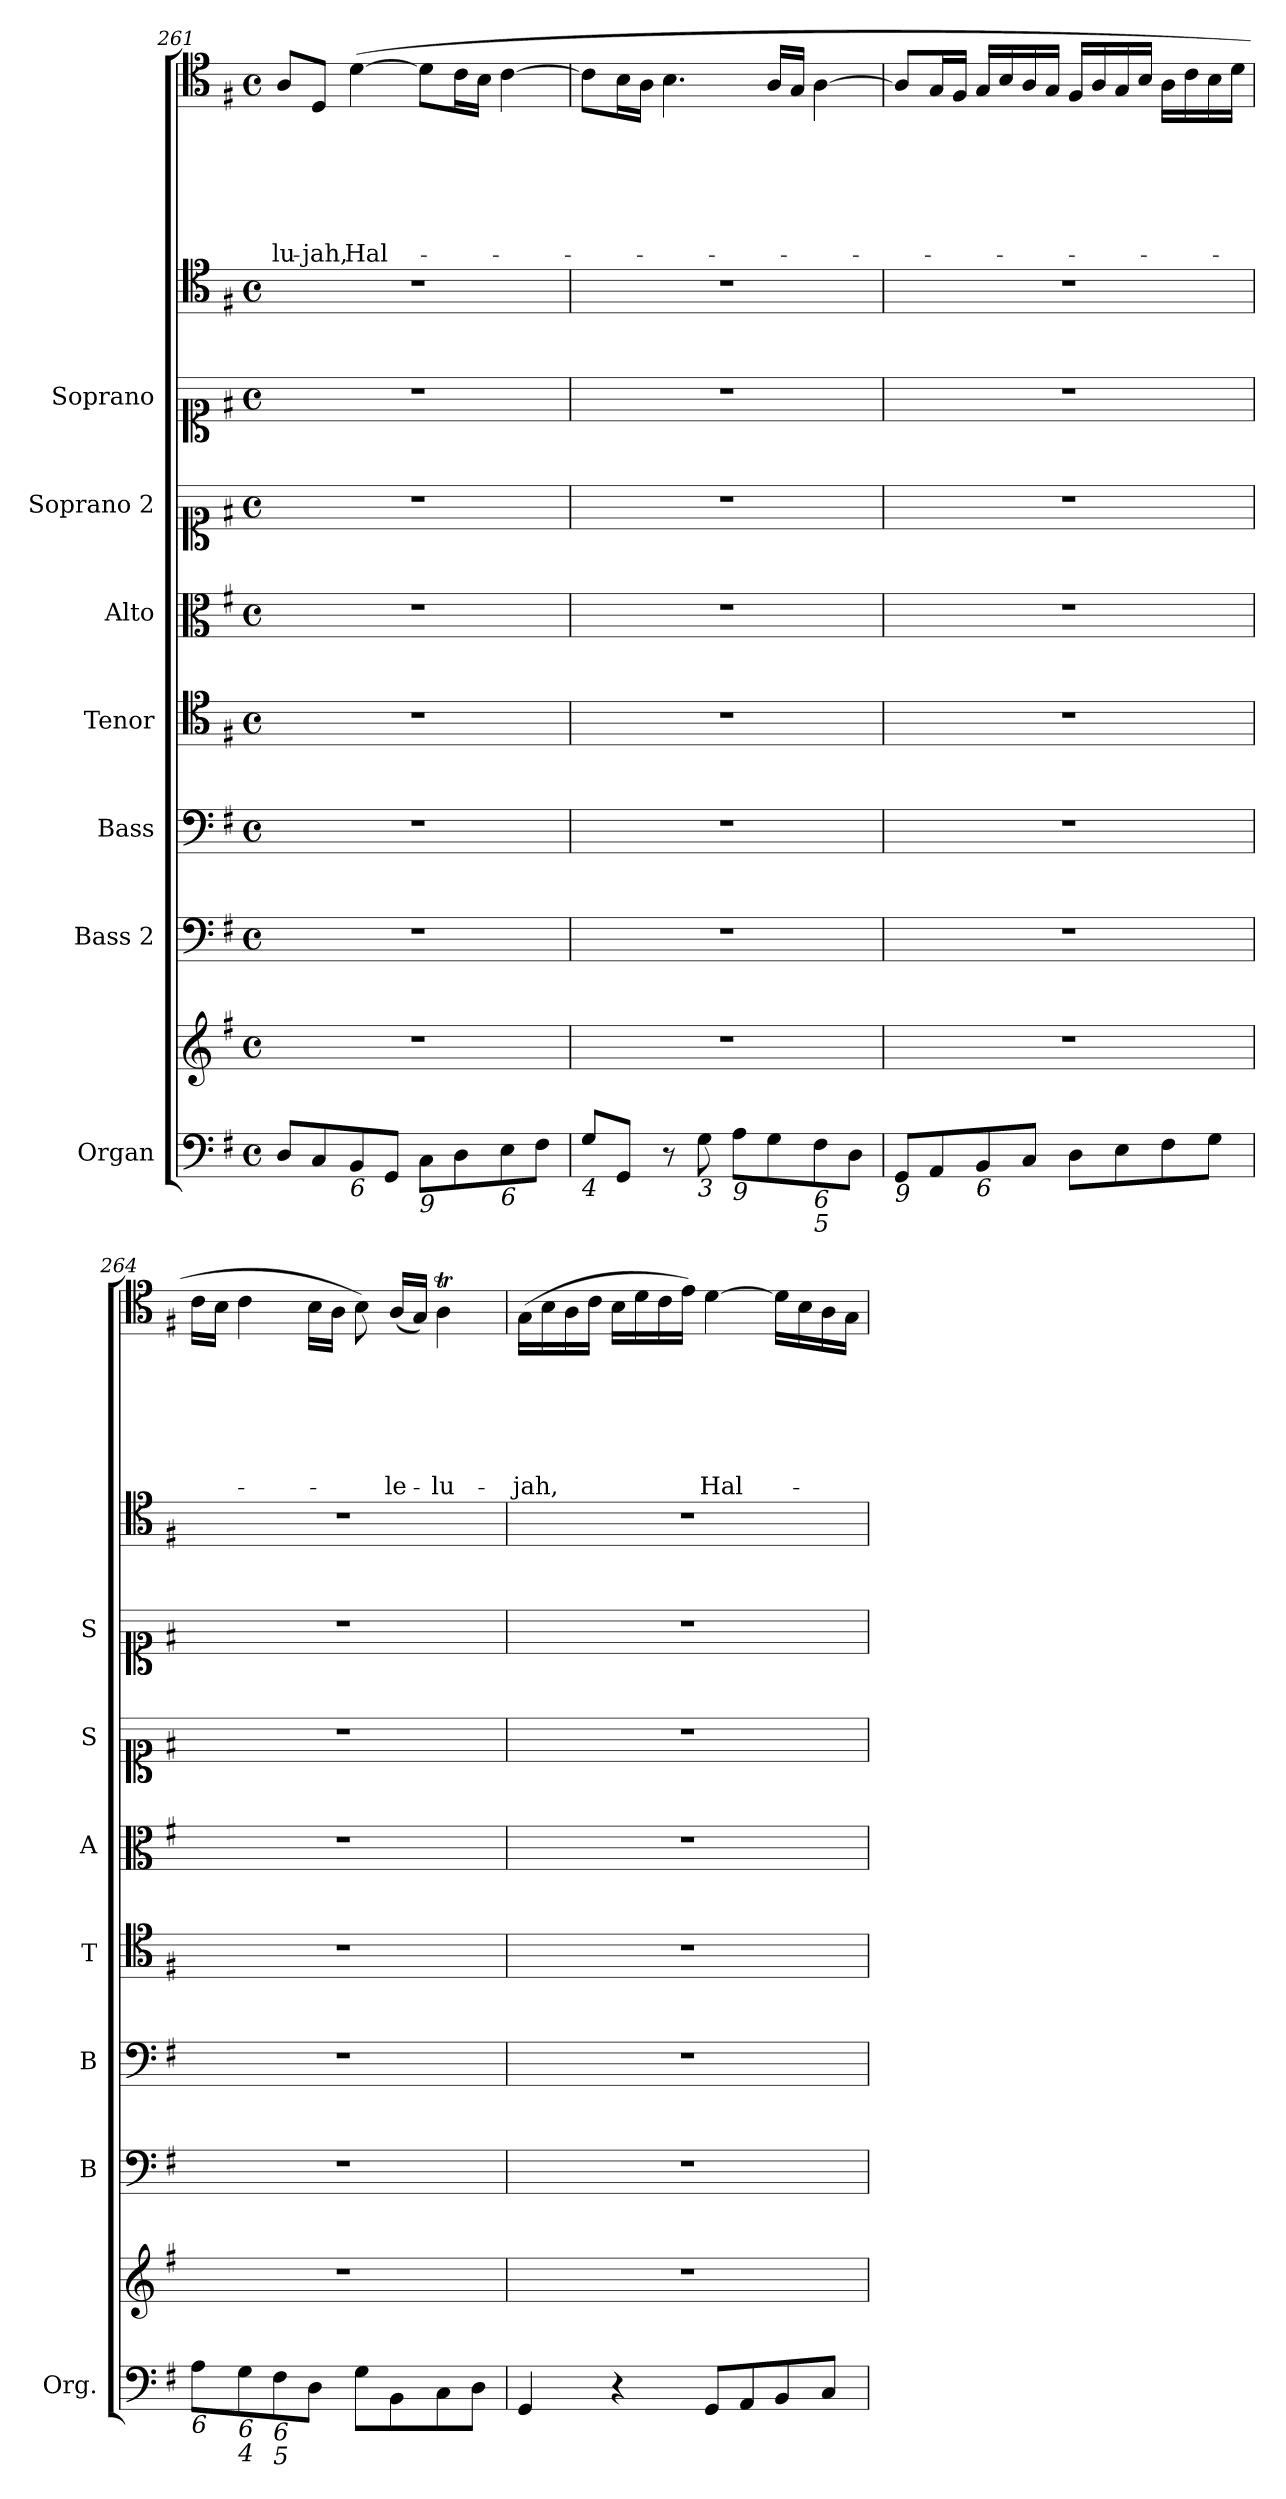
**kern	**kern	**kern	**kern	**kern	**kern	**kern	**kern	**kern	**kern	**text	**text	**text	**text	**text	**text
*part9	*part9	*part8	*part7	*part6	*part5	*part4	*part3	*part2	*part1	*part1	*part1	*part1	*part1	*part1	*part1
*staff10	*staff9	*staff8	*staff7	*staff6	*staff5	*staff4	*staff3	*staff2	*staff1	*staff1	*staff1	*staff1	*staff1	*staff1	*staff1
*I"Organ	*	*I"Bass 2	*I"Bass	*I"Tenor	*I"Alto	*I"Soprano 2	*I"Soprano	*	*	*	*	*	*	*	*
*I'Org.	*	*I'B	*I'B	*I'T	*I'A	*I'S	*I'S	*	*	*	*	*	*	*	*
*clefF4	*clefG2	*clefF4	*clefF4	*clefC4	*clefC3	*clefC1	*clefC1	*clefC4	*clefC4	*	*	*	*	*	*
*k[f#]	*k[f#]	*k[f#]	*k[f#]	*k[f#]	*k[f#]	*k[f#]	*k[f#]	*k[f#]	*k[f#]	*	*	*	*	*	*
*G:	*G:	*G:	*G:	*G:	*G:	*G:	*G:	*G:	*G:	*	*	*	*	*	*
*M4/4	*M4/4	*M4/4	*M4/4	*M4/4	*M4/4	*M4/4	*M4/4	*M4/4	*M4/4	*	*	*	*	*	*
*met(c)	*met(c)	*met(c)	*met(c)	*met(c)	*met(c)	*met(c)	*met(c)	*met(c)	*met(c)	*	*	*	*	*	*
=261	=261	=261	=261	=261	=261	=261	=261	=261	=261	=261	=261	=261	=261	=261	=261
!	!	!	!	!	!	!	!	!	!	!	!	!	!	!	!LO:LY:b
8D/L	1r	1r	1r	1r	1r	1r	1r	1r	8A/L	.	.	.	.	.	-lu-
!	!	!	!	!	!	!	!	!	!	!	!	!	!	!	!LO:LY:b
8C/	.	.	.	.	.	.	.	.	8D/J	.	.	.	.	.	-jah,
!LO:TX:b:i:t=6	!	!	!	!	!	!	!	!	!	!	!	!	!	!	!
!	!	!	!	!	!	!	!	!	!	!	!	!	!	!	!LO:LY:b
8BB/	.	.	.	.	.	.	.	.	(>[4d\	.	.	.	.	.	Hal-
8GG/J	.	.	.	.	.	.	.	.	.	.	.	.	.	.	.
!LO:TX:b:i:t=9	!	!	!	!	!	!	!	!	!	!	!	!	!	!	!
8C\L	.	.	.	.	.	.	.	.	8d\L]	.	.	.	.	.	.
8D\	.	.	.	.	.	.	.	.	16c\L	.	.	.	.	.	.
.	.	.	.	.	.	.	.	.	16B\JJ	.	.	.	.	.	.
!LO:TX:b:i:t=6	!	!	!	!	!	!	!	!	!	!	!	!	!	!	!
8E\	.	.	.	.	.	.	.	.	[4c\	.	.	.	.	.	.
8F#\J	.	.	.	.	.	.	.	.	.	.	.	.	.	.	.
=262	=262	=262	=262	=262	=262	=262	=262	=262	=262	=262	=262	=262	=262	=262	=262
!LO:TX:b:i:t=4	!	!	!	!	!	!	!	!	!	!	!	!	!	!	!
8G/L	1r	1r	1r	1r	1r	1r	1r	1r	8c\L]	.	.	.	.	.	.
8GG/J	.	.	.	.	.	.	.	.	16B\L	.	.	.	.	.	.
.	.	.	.	.	.	.	.	.	16A\JJ	.	.	.	.	.	.
8r	.	.	.	.	.	.	.	.	4.B\	.	.	.	.	.	.
!LO:TX:b:i:t=3	!	!	!	!	!	!	!	!	!	!	!	!	!	!	!
8G\	.	.	.	.	.	.	.	.	.	.	.	.	.	.	.
!LO:TX:b:i:t=9	!	!	!	!	!	!	!	!	!	!	!	!	!	!	!
8A\L	.	.	.	.	.	.	.	.	.	.	.	.	.	.	.
8G\	.	.	.	.	.	.	.	.	16A/LL	.	.	.	.	.	.
.	.	.	.	.	.	.	.	.	16G/JJ	.	.	.	.	.	.
!LO:TX:b:i:t=6	!	!	!	!	!	!	!	!	!	!	!	!	!	!	!
!LO:TX:b:i:t=5	!	!	!	!	!	!	!	!	!	!	!	!	!	!	!
8F#\	.	.	.	.	.	.	.	.	[4A\	.	.	.	.	.	.
8D\J	.	.	.	.	.	.	.	.	.	.	.	.	.	.	.
!!LO:PB:g=z
=263	=263	=263	=263	=263	=263	=263	=263	=263	=263	=263	=263	=263	=263	=263	=263
!LO:TX:b:i:t=9	!	!	!	!	!	!	!	!	!	!	!	!	!	!	!
8GG/L	1r	1r	1r	1r	1r	1r	1r	1r	8A/L]	.	.	.	.	.	.
8AA/	.	.	.	.	.	.	.	.	16G/L	.	.	.	.	.	.
.	.	.	.	.	.	.	.	.	16F#/JJ	.	.	.	.	.	.
!LO:TX:b:i:t=6	!	!	!	!	!	!	!	!	!	!	!	!	!	!	!
8BB/	.	.	.	.	.	.	.	.	16G/LL	.	.	.	.	.	.
.	.	.	.	.	.	.	.	.	16B/	.	.	.	.	.	.
8C/J	.	.	.	.	.	.	.	.	16A/	.	.	.	.	.	.
.	.	.	.	.	.	.	.	.	16G/JJ	.	.	.	.	.	.
8D\L	.	.	.	.	.	.	.	.	16F#/LL	.	.	.	.	.	.
.	.	.	.	.	.	.	.	.	16A/	.	.	.	.	.	.
8E\	.	.	.	.	.	.	.	.	16G/	.	.	.	.	.	.
.	.	.	.	.	.	.	.	.	16B/JJ	.	.	.	.	.	.
8F#\	.	.	.	.	.	.	.	.	16A\LL	.	.	.	.	.	.
.	.	.	.	.	.	.	.	.	16c\	.	.	.	.	.	.
8G\J	.	.	.	.	.	.	.	.	16B\	.	.	.	.	.	.
.	.	.	.	.	.	.	.	.	16d\JJ	.	.	.	.	.	.
=264	=264	=264	=264	=264	=264	=264	=264	=264	=264	=264	=264	=264	=264	=264	=264
!LO:TX:b:i:t=6	!	!	!	!	!	!	!	!	!	!	!	!	!	!	!
8A\L	1r	1r	1r	1r	1r	1r	1r	1r	16c\LL	.	.	.	.	.	.
.	.	.	.	.	.	.	.	.	16B\JJ	.	.	.	.	.	.
!LO:TX:b:i:t=6	!	!	!	!	!	!	!	!	!	!	!	!	!	!	!
!LO:TX:b:i:t=4	!	!	!	!	!	!	!	!	!	!	!	!	!	!	!
8G\	.	.	.	.	.	.	.	.	4c\	.	.	.	.	.	.
!LO:TX:b:i:t=6	!	!	!	!	!	!	!	!	!	!	!	!	!	!	!
!LO:TX:b:i:t=5	!	!	!	!	!	!	!	!	!	!	!	!	!	!	!
8F#\	.	.	.	.	.	.	.	.	.	.	.	.	.	.	.
8D\J	.	.	.	.	.	.	.	.	16B\LL	.	.	.	.	.	.
.	.	.	.	.	.	.	.	.	16A\JJ	.	.	.	.	.	.
8G\L	.	.	.	.	.	.	.	.	8B\)	.	.	.	.	.	.
!	!	!	!	!	!	!	!	!	!	!	!	!	!	!	!LO:LY:b
8BB\	.	.	.	.	.	.	.	.	(<16A/LL	.	.	.	.	.	-le-
.	.	.	.	.	.	.	.	.	16G/JJ)	.	.	.	.	.	.
!	!	!	!	!	!	!	!	!	!	!	!	!	!	!	!LO:LY:b
8C\	.	.	.	.	.	.	.	.	4AT\	.	.	.	.	.	-lu-
8D\J	.	.	.	.	.	.	.	.	.	.	.	.	.	.	.
=265	=265	=265	=265	=265	=265	=265	=265	=265	=265	=265	=265	=265	=265	=265	=265
!	!	!	!	!	!	!	!	!	!	!	!	!	!	!	!LO:LY:b
4GG/	1r	1r	1r	1r	1r	1r	1r	1r	(>16G\LL	.	.	.	.	.	-jah,
.	.	.	.	.	.	.	.	.	16B\	.	.	.	.	.	.
.	.	.	.	.	.	.	.	.	16A\	.	.	.	.	.	.
.	.	.	.	.	.	.	.	.	16c\JJ	.	.	.	.	.	.
4r	.	.	.	.	.	.	.	.	16B\LL	.	.	.	.	.	.
.	.	.	.	.	.	.	.	.	16d\	.	.	.	.	.	.
.	.	.	.	.	.	.	.	.	16c\	.	.	.	.	.	.
.	.	.	.	.	.	.	.	.	16e\JJ)	.	.	.	.	.	.
!	!	!	!	!	!	!	!	!	!	!	!	!	!	!	!LO:LY:b
8GG/L	.	.	.	.	.	.	.	.	[4d\	.	.	.	.	.	Hal-
8AA/	.	.	.	.	.	.	.	.	.	.	.	.	.	.	.
8BB/	.	.	.	.	.	.	.	.	16d\LL]	.	.	.	.	.	.
.	.	.	.	.	.	.	.	.	16B\	.	.	.	.	.	.
8C/J	.	.	.	.	.	.	.	.	16A\	.	.	.	.	.	.
.	.	.	.	.	.	.	.	.	16G\JJ	.	.	.	.	.	.
=	=	=	=	=	=	=	=	=	=	=	=	=	=	=	=
*-	*-	*-	*-	*-	*-	*-	*-	*-	*-	*-	*-	*-	*-	*-	*-
